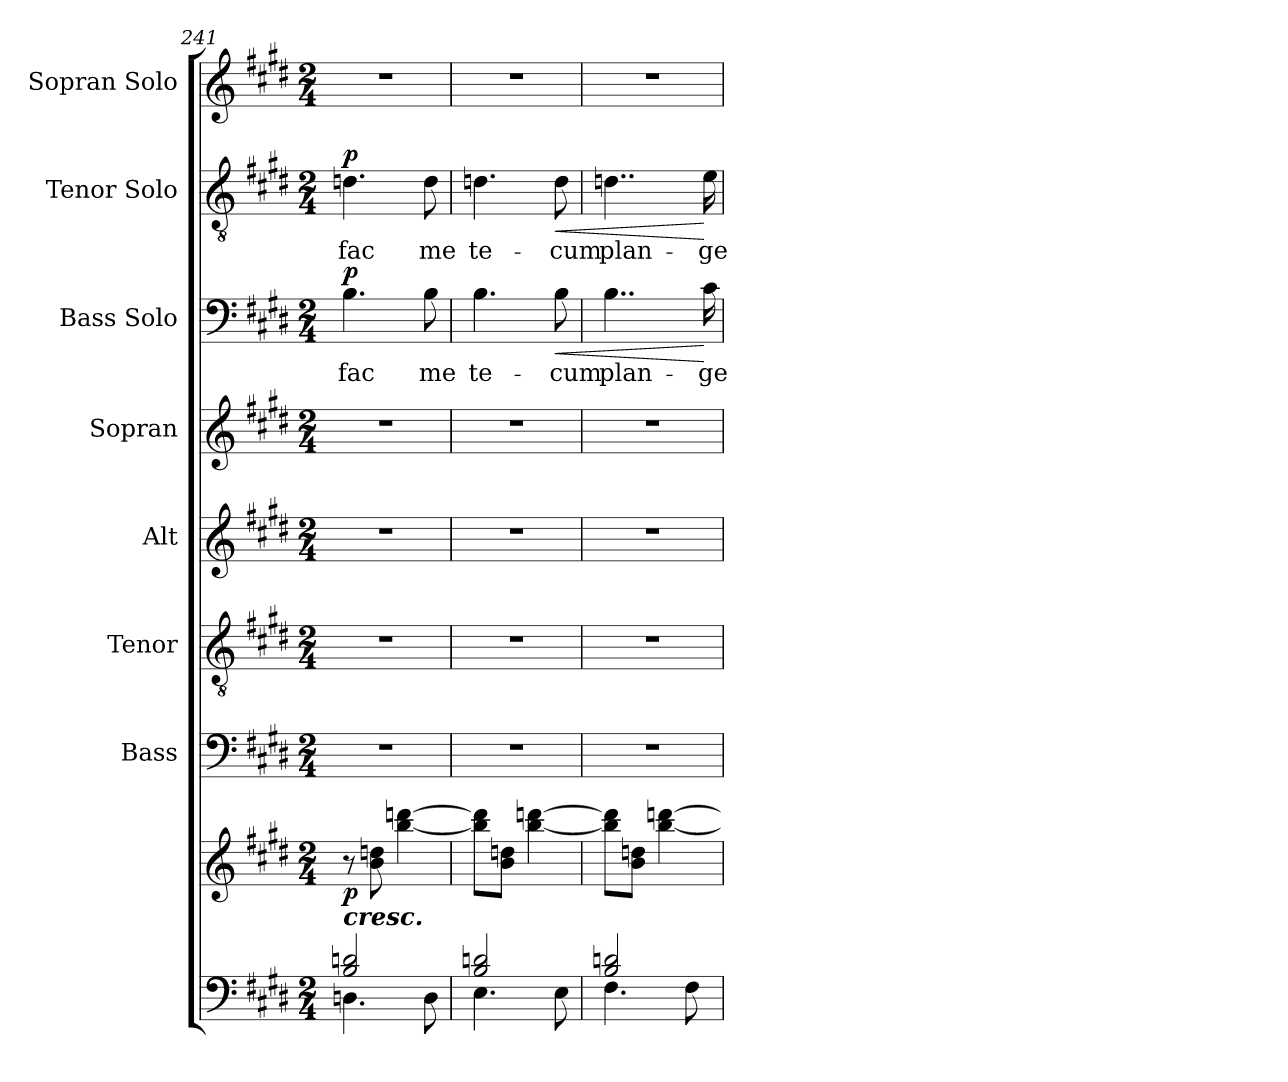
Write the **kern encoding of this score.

**kern	**kern	**dynam	**kern	**kern	**kern	**kern	**kern	**text	**dynam	**kern	**text	**dynam	**kern
*part8	*part8	*part8	*part7	*part6	*part5	*part4	*part3	*part3	*part3	*part2	*part2	*part2	*part1
*staff9	*staff8	*staff8/9	*staff7	*staff6	*staff5	*staff4	*staff3	*staff3	*staff3	*staff2	*staff2	*staff2	*staff1
*	*	*	*I"Bass	*I"Tenor	*I"Alt	*I"Sopran	*I"Bass Solo	*	*	*I"Tenor Solo	*	*	*I"Sopran Solo
*	*	*	*I'B.	*I'T.	*I'A.	*I'S.	*I'B. Solo	*	*	*I'T. Solo	*	*	*I'S. Solo
*clefF4	*clefG2	*	*clefF4	*clefGv2	*clefG2	*clefG2	*clefF4	*	*	*clefGv2	*	*	*clefG2
*k[f#c#g#d#]	*k[f#c#g#d#]	*	*k[f#c#g#d#]	*k[f#c#g#d#]	*k[f#c#g#d#]	*k[f#c#g#d#]	*k[f#c#g#d#]	*	*	*k[f#c#g#d#]	*	*	*k[f#c#g#d#]
*E:	*E:	*	*E:	*E:	*E:	*E:	*E:	*	*	*E:	*	*	*E:
*M2/4	*M2/4	*	*M2/4	*M2/4	*M2/4	*M2/4	*M2/4	*	*	*M2/4	*	*	*M2/4
=241	=241	=241	=241	=241	=241	=241	=241	=241	=241	=241	=241	=241	=241
*^	*	*	*	*	*	*	*	*	*	*	*	*	*
!	!	!LO:TX:b:Bi:t=cresc.	!	!	!	!	!	!	!	!	!	!	!	!
!	!	!	!LO:DY:b	!	!	!	!	!	!LO:LY:b	!LO:DY:a	!	!LO:LY:b	!LO:DY:a	!
2B/ 2dn/	4.Dn\	8r	p	2r	2r	2r	2r	4.B\	fac	p	4.dn\	fac	p	2r
.	.	8b\ 8ddn\	.	.	.	.	.	.	.	.	.	.	.	.
.	.	[4bb\ [4dddn\	.	.	.	.	.	.	.	.	.	.	.	.
!	!	!	!	!	!	!	!	!	!LO:LY:b	!	!	!LO:LY:b	!	!
.	8D\	.	.	.	.	.	.	8B\	me	.	8d\	me	.	.
=242	=242	=242	=242	=242	=242	=242	=242	=242	=242	=242	=242	=242	=242	=242
!	!	!	!	!	!	!	!	!	!LO:LY:b	!	!	!LO:LY:b	!	!
2B/ 2dn/	4.E\	8bb\] 8ddd\]L	.	2r	2r	2r	2r	4.B\	te-	.	4.dn\	te-	.	2r
.	.	8b\ 8ddn\J	.	.	.	.	.	.	.	.	.	.	.	.
.	.	[4bb\ [4dddn\	.	.	.	.	.	.	.	.	.	.	.	.
!	!	!	!	!	!	!	!	!	!LO:LY:b	!LO:HP:b	!	!LO:LY:b	!LO:HP:b	!
.	8E\	.	.	.	.	.	.	8B\	-cum	<	8d\	-cum	<	.
=243	=243	=243	=243	=243	=243	=243	=243	=243	=243	=243	=243	=243	=243	=243
!	!	!	!	!	!	!	!	!	!LO:LY:b	!	!	!LO:LY:b	!	!
2B/ 2dn/	4.F#\	8bb\] 8ddd\]L	.	2r	2r	2r	2r	4..B\	plan-	.	4..dn\	plan-	.	2r
.	.	8b\ 8ddn\J	.	.	.	.	.	.	.	.	.	.	.	.
.	.	[4bb\ [4dddn\	.	.	.	.	.	.	.	.	.	.	.	.
.	8F#\	.	.	.	.	.	.	.	.	.	.	.	.	.
!	!	!	!	!	!	!	!	!	!LO:LY:b	!	!	!LO:LY:b	!	!
.	.	.	.	.	.	.	.	16c#\	-ge-	[	16e\	-ge-	[	.
*v	*v	*	*	*	*	*	*	*	*	*	*	*	*	*
=	=	=	=	=	=	=	=	=	=	=	=	=	=
*-	*-	*-	*-	*-	*-	*-	*-	*-	*-	*-	*-	*-	*-
